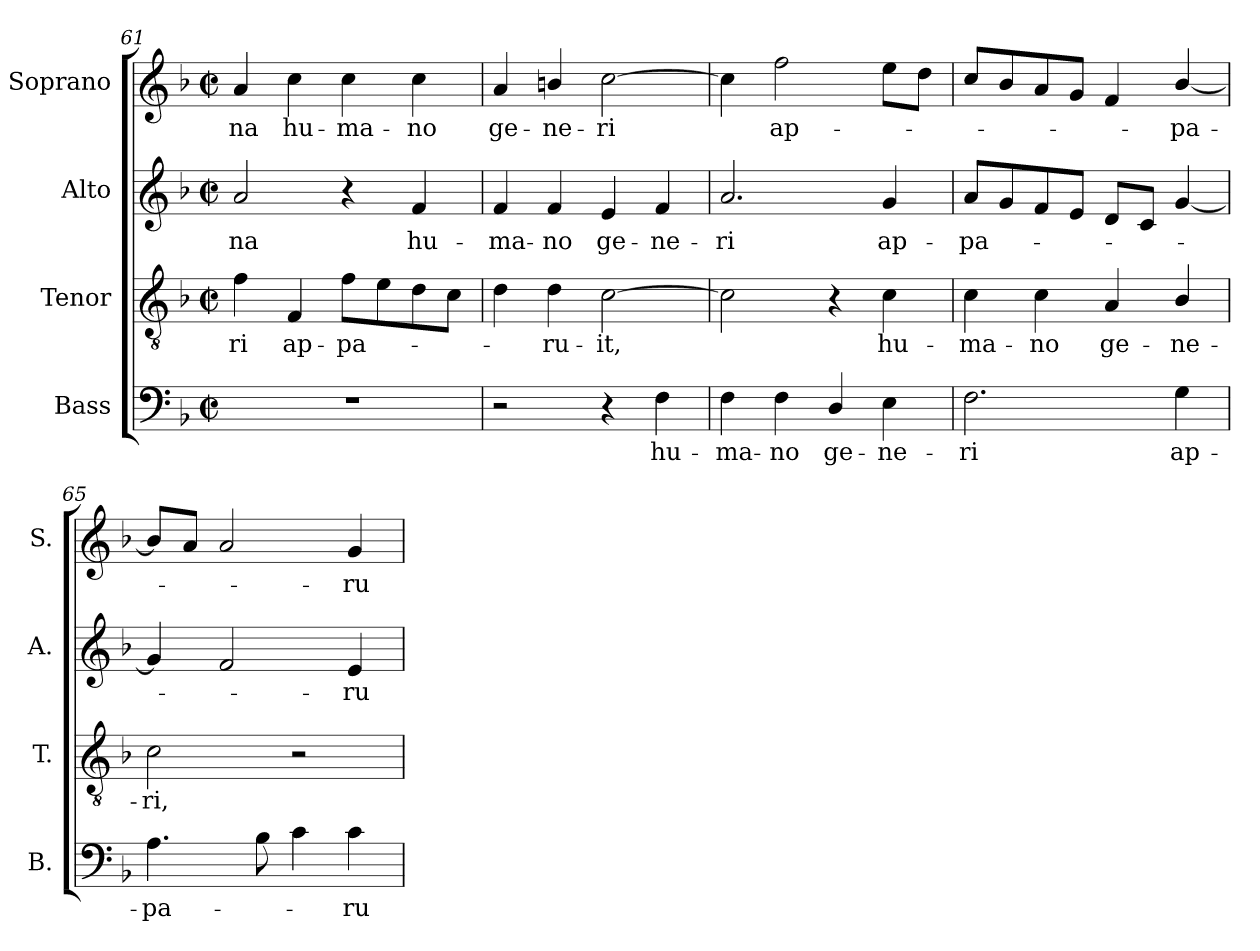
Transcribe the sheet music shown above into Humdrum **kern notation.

**kern	**text	**kern	**text	**kern	**text	**kern	**text
*part4	*part4	*part3	*part3	*part2	*part2	*part1	*part1
*staff4	*staff4	*staff3	*staff3	*staff2	*staff2	*staff1	*staff1
*I"Bass	*	*I"Tenor	*	*I"Alto	*	*I"Soprano	*
*I'B.	*	*I'T.	*	*I'A.	*	*I'S.	*
*clefF4	*	*clefGv2	*	*clefG2	*	*clefG2	*
*	*	*ITrd7c12	*	*	*	*	*
*k[b-]	*	*k[b-]	*	*k[b-]	*	*k[b-]	*
*F:	*	*F:	*	*F:	*	*F:	*
*M2/2	*	*M2/2	*	*M2/2	*	*M2/2	*
*met(c|)	*	*met(c|)	*	*met(c|)	*	*met(c|)	*
=61	=61	=61	=61	=61	=61	=61	=61
!	!	!	!LO:LY:b:color=#000000	!	!	!	!
!	!	!	!	!	!LO:LY:b:color=#000000	!	!
!	!	!	!	!	!	!	!LO:LY:b:color=#000000
1r	.	4Fi\	-ri	2ai/	-na	4ai/	-na
!	!	!	!LO:LY:b:color=#000000	!	!	!	!
!	!	!	!	!	!	!	!LO:LY:b:color=#000000
.	.	4FFi/	ap-	.	.	4cci\	hu-
!	!	!	!LO:LY:b:color=#000000	!	!	!	!
!	!	!	!	!	!	!	!LO:LY:b:color=#000000
.	.	8Fi\L	-pa-	4r	.	4cci\	-ma-
.	.	8Ei\	.	.	.	.	.
!	!	!	!	!	!LO:LY:b:color=#000000	!	!
!	!	!	!	!	!	!	!LO:LY:b:color=#000000
.	.	8Di\	.	4fi/	hu-	4cci\	-no
.	.	8Ci\J	.	.	.	.	.
!!LO:LB:g=z
=62	=62	=62	=62	=62	=62	=62	=62
!	!	!	!	!	!LO:LY:b:color=#000000	!	!
!	!	!	!	!	!	!	!LO:LY:b:color=#000000
2r	.	4Di\	.	4fi/	-ma-	4ai/	ge-
!	!	!	!LO:LY:b:color=#000000	!	!	!	!
!	!	!	!	!	!LO:LY:b:color=#000000	!	!
!	!	!	!	!	!	!	!LO:LY:b:color=#000000
.	.	4Di\	-ru-	4fi/	-no	4bi/	-ne-
!	!	!	!LO:LY:b:color=#000000	!	!	!	!
!	!	!	!	!	!LO:LY:b:color=#000000	!	!
!	!	!	!	!	!	!	!LO:LY:b:color=#000000
4r	.	[2Ci\	-it,	4ei/	ge-	[2cci\	-ri
!	!LO:LY:b:color=#000000	!	!	!	!	!	!
!	!	!	!	!	!LO:LY:b:color=#000000	!	!
4Fi\	hu-	.	.	4fi/	-ne-	.	.
=63	=63	=63	=63	=63	=63	=63	=63
!	!LO:LY:b:color=#000000	!	!	!	!	!	!
!	!	!	!	!	!LO:LY:b:color=#000000	!	!
4Fi\	-ma-	2Ci\]	.	2.ai/	-ri	4cci\]	.
!	!LO:LY:b:color=#000000	!	!	!	!	!	!
!	!	!	!	!	!	!	!LO:LY:b:color=#000000
4Fi\	-no	.	.	.	.	2ffi\	ap-
!	!LO:LY:b:color=#000000	!	!	!	!	!	!
4Di/	ge-	4r	.	.	.	.	.
!	!LO:LY:b:color=#000000	!	!	!	!	!	!
!	!	!	!LO:LY:b:color=#000000	!	!	!	!
!	!	!	!	!	!LO:LY:b:color=#000000	!	!
4Ei\	-ne-	4Ci\	hu-	4gi/	ap-	8eei\L	.
.	.	.	.	.	.	8ddi\J	.
=64	=64	=64	=64	=64	=64	=64	=64
!	!LO:LY:b:color=#000000	!	!	!	!	!	!
!	!	!	!LO:LY:b:color=#000000	!	!	!	!
!	!	!	!	!	!LO:LY:b:color=#000000	!	!
2.Fi\	-ri	4Ci\	-ma-	8ai/L	-pa-	8cci/L	.
.	.	.	.	8gi/	.	8b-i/	.
!	!	!	!LO:LY:b:color=#000000	!	!	!	!
.	.	4Ci\	-no	8fi/	.	8ai/	.
.	.	.	.	8ei/J	.	8gi/J	.
!	!	!	!LO:LY:b:color=#000000	!	!	!	!
.	.	4AAi/	ge-	8di/L	.	4fi/	.
.	.	.	.	8ci/J	.	.	.
!	!LO:LY:b:color=#000000	!	!	!	!	!	!
!	!	!	!LO:LY:b:color=#000000	!	!	!	!
!	!	!	!	!	!	!	!LO:LY:b:color=#000000
4Gi\	ap-	4BB-i/	-ne-	[4gi/	.	[4b-i/	-pa-
=65	=65	=65	=65	=65	=65	=65	=65
!	!LO:LY:b:color=#000000	!	!	!	!	!	!
!	!	!	!LO:LY:b:color=#000000	!	!	!	!
4.Ai\	-pa-	2Ci\	-ri,	4gi/]	.	8b-i/L]	.
.	.	.	.	.	.	8ai/J	.
.	.	.	.	2fi/	.	2ai/	.
8B-i\	.	.	.	.	.	.	.
4ci\	.	2r	.	.	.	.	.
!	!LO:LY:b:color=#000000	!	!	!	!	!	!
!	!	!	!	!	!LO:LY:b:color=#000000	!	!
!	!	!	!	!	!	!	!LO:LY:b:color=#000000
4ci\	-ru-	.	.	4ei/	-ru-	4gi/	-ru-
=	=	=	=	=	=	=	=
*-	*-	*-	*-	*-	*-	*-	*-
